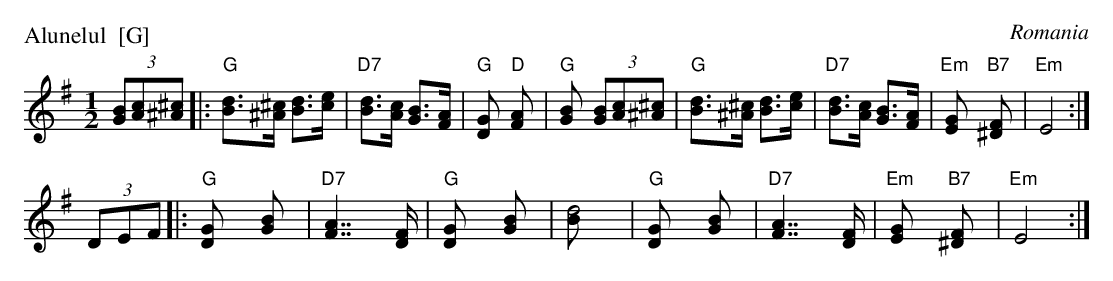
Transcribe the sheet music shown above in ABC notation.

X:1
P: Alunelul  [G]
O: Romania
M: 1/2
L: 1/8
K: G
(3[BG][cA][^c^A] \
|: "G"[dB]>[^c^A] [dB]>[ec] | "D7"[dB]>[cA] [BG]>[AF] \
| "G"[G2D] "D"[A2F] | "G"[B2G] (3[BG][cA][^c^A] \
| "G"[dB]>[^c^A] [dB]>[ec] | "D7"[dB]>[cA] [BG]>[AF] \
| "Em"[G2E] "B7"[F2^D] | "Em"[E4] :|
(3DEF \
|: "G"[G2D] [B2G] | "D7"[A2F2]>>[F2D2] \
| "G"[G2D] [B2G] | [d4B] \
| "G"[G2D] [B2G] | "D7"[A2F2]>>[F2D2] \
| "Em"[G2E] "B7"[F2^D] | "Em"[E4] :|
